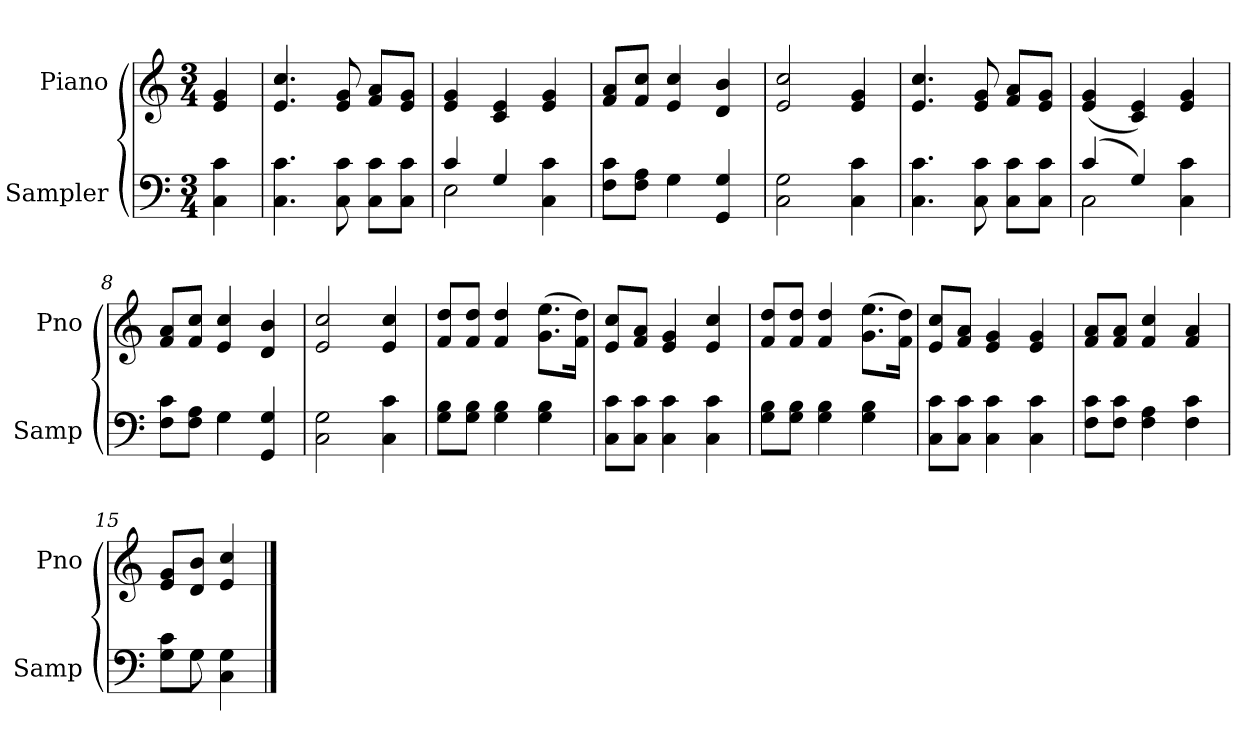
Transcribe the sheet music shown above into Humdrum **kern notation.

**kern	**kern
*part2	*part1
*staff2	*staff1
*I"Sampler	*I"Piano
*I'Samp	*I'Pno
*clefF4	*clefG2
*M3/4	*M3/4
=1	=1
4C 4c	4e 4g
=2	=2
4.C 4.c	4.e 4.cc
8C 8c	8e 8g
8C\ 8c\L	8f/ 8a/L
8C\ 8c\J	8e/ 8g/J
=3	=3
*^	*
4c/	2E	4e 4g
4G/	.	4c 4e
4C 4c	4ryy	4e 4g
=4	=4	=4
8F\ 8c\L	4ryy	8f/ 8a/L
8F\ 8A\J	.	8f/ 8cc/J
4G\	4G	4e 4cc
4GG 4G	4ryy	4d 4b
*v	*v	*
=5	=5
2C 2G	2e 2cc
4C 4c	4e 4g
=6	=6
4.C 4.c	4.e 4.cc
8C 8c	8e 8g
8C\ 8c\L	8f/ 8a/L
8C\ 8c\J	8e/ 8g/J
=7	=7
*^	*
(4c/	2C	(4e 4g
4G/)	.	4c 4e)
4C 4c	4ryy	4e 4g
=8	=8	=8
8F\ 8c\L	4ryy	8f/ 8a/L
8F\ 8A\J	.	8f/ 8cc/J
4G\	4G	4e 4cc
4GG 4G	4ryy	4d 4b
*v	*v	*
=9	=9
2C 2G	2e 2cc
4C 4c	4e 4cc
=10	=10
8G\ 8B\L	8f/ 8dd/L
8G\ 8B\J	8f/ 8dd/J
4G 4B	4f 4dd
4G 4B	(8.g\ 8.ee\L
.	16f\ 16dd\Jk)
=11	=11
8C\ 8c\L	8e/ 8cc/L
8C\ 8c\J	8f/ 8a/J
4C 4c	4e 4g
4C 4c	4e 4cc
=12	=12
8G\ 8B\L	8f/ 8dd/L
8G\ 8B\J	8f/ 8dd/J
4G 4B	4f 4dd
4G 4B	(8.g\ 8.ee\L
.	16f\ 16dd\Jk)
=13	=13
8C\ 8c\L	8e/ 8cc/L
8C\ 8c\J	8f/ 8a/J
4C 4c	4e 4g
4C 4c	4e 4g
=14	=14
8F\ 8c\L	8f/ 8a/L
8F\ 8c\J	8f/ 8a/J
4F 4A	4f 4cc
4F 4c	4f 4a
=15	=15
*^	*
8G\ 8c\L	8ryy	8e/ 8g/L
8G\J	8G	8d/ 8b/J
4C 4G	4ryy	4e 4cc
*v	*v	*
==	==
*-	*-
